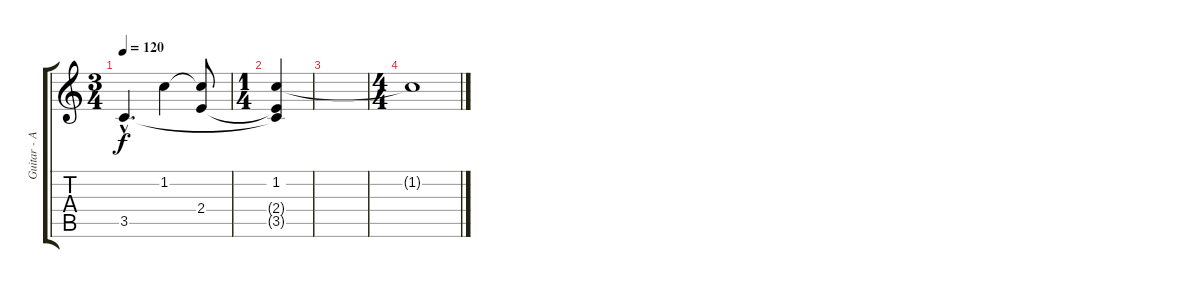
\track ("Guitar - Acoustic" "Guitar - A") {instrument acousticguitarsteel}
\staff {score tabs}
\tuning (E4 B3 G3 D3 A2 E2) {hide}
\ts (3 4)
\tempo 120
\clef g2
\ks c
3.5{hac}.4{d dy f} 1.2.4 (1.2{t} 2.4).8 |
\ts (1 4)
(1.2 2.4{t} 3.5{t}).4 |
|
\ts (4 4)
1.2{t}.1
